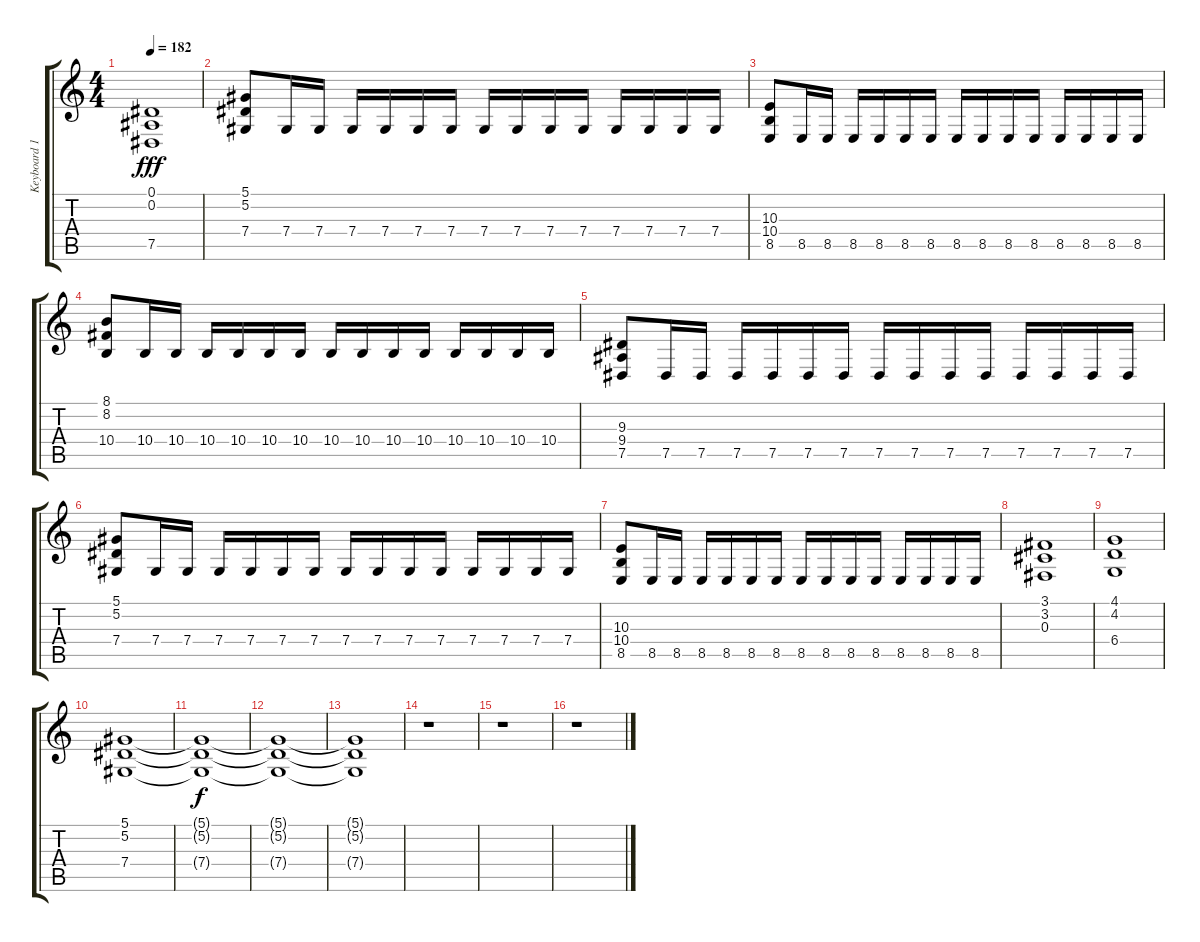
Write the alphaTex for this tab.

\track ("Keyboard 1" "Keyboard 1") {instrument stringensemble2}
\staff {score tabs}
\tuning (Eb4 Bb3 Gb3 Db3 Ab2 Eb2) {hide}
\ts (4 4)
\tempo 182
\clef g2
\ks c
(0.1 0.2 7.5).1{dy fff} |
(5.1 5.2 7.4).8 7.4.16 7.4.16 7.4.16 7.4.16 7.4.16 7.4.16 7.4.16 7.4.16 7.4.16 7.4.16 7.4.16 7.4.16 7.4.16 7.4.16 |
(10.3 10.4 8.5).8 8.5.16 8.5.16 8.5.16 8.5.16 8.5.16 8.5.16 8.5.16 8.5.16 8.5.16 8.5.16 8.5.16 8.5.16 8.5.16 8.5.16 |
(8.1 8.2 10.4).8 10.4.16 10.4.16 10.4.16 10.4.16 10.4.16 10.4.16 10.4.16 10.4.16 10.4.16 10.4.16 10.4.16 10.4.16 10.4.16 10.4.16 |
(9.3 9.4 7.5).8 7.5.16 7.5.16 7.5.16 7.5.16 7.5.16 7.5.16 7.5.16 7.5.16 7.5.16 7.5.16 7.5.16 7.5.16 7.5.16 7.5.16 |
(5.1 5.2 7.4).8 7.4.16 7.4.16 7.4.16 7.4.16 7.4.16 7.4.16 7.4.16 7.4.16 7.4.16 7.4.16 7.4.16 7.4.16 7.4.16 7.4.16 |
(10.3 10.4 8.5).8 8.5.16 8.5.16 8.5.16 8.5.16 8.5.16 8.5.16 8.5.16 8.5.16 8.5.16 8.5.16 8.5.16 8.5.16 8.5.16 8.5.16 |
(3.1 3.2 0.3).1 |
(4.1 4.2 6.4).1 |
(5.1 5.2 7.4).1{volume 0} |
(5.1{t} 5.2{t} 7.4{t}).1{dy f} |
(5.1{t} 5.2{t} 7.4{t}).1 |
(5.1{t} 5.2{t} 7.4{t}).1 |
r.1 |
r.1 |
r.1
